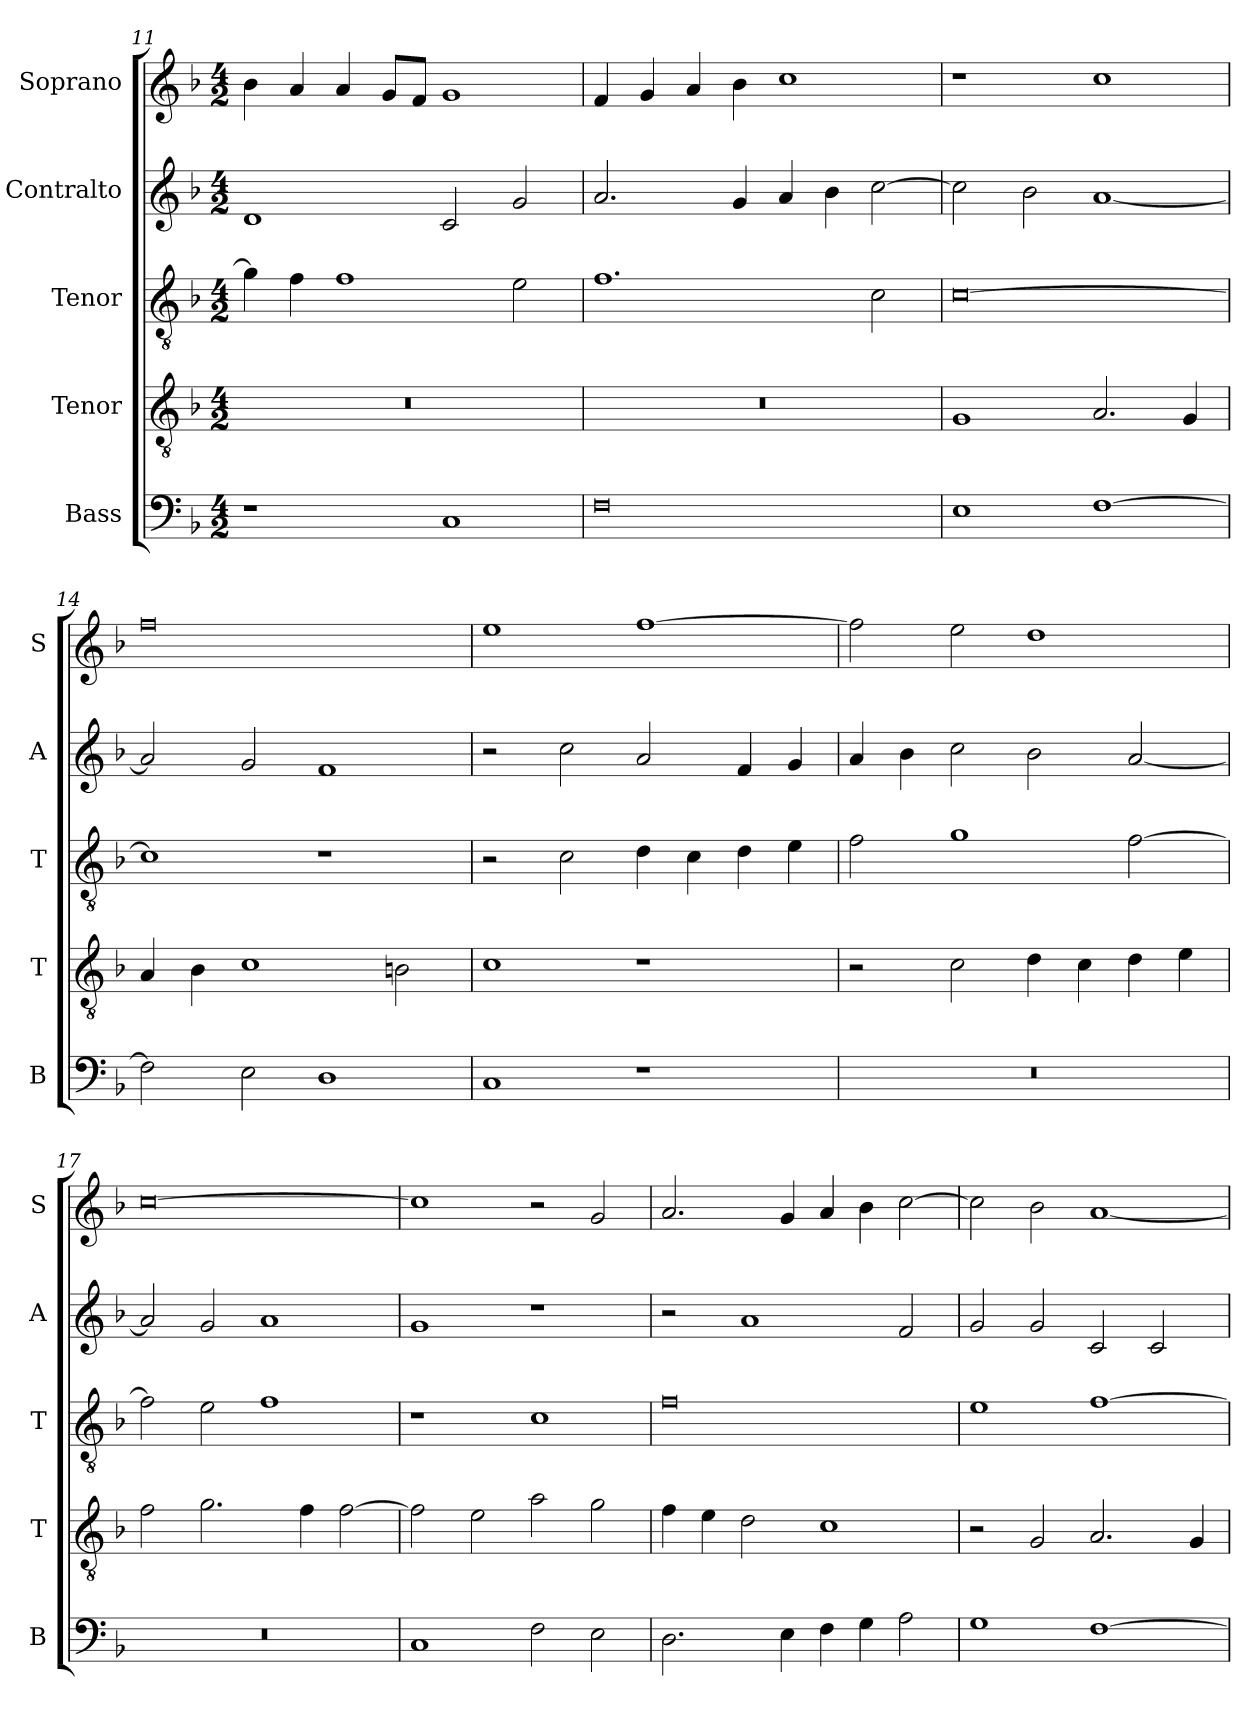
**kern	**kern	**kern	**kern	**kern
*part5	*part4	*part3	*part2	*part1
*staff5	*staff4	*staff3	*staff2	*staff1
*I"Bass	*I"Tenor	*I"Tenor	*I"Contralto	*I"Soprano
*I'B	*I'T	*I'T	*I'A	*I'S
*clefF4	*clefGv2	*clefGv2	*clefG2	*clefG2
*k[b-]	*k[b-]	*k[b-]	*k[b-]	*k[b-]
*F:ion	*F:ion	*F:ion	*F:ion	*F:ion
*M4/2	*M4/2	*M4/2	*M4/2	*M4/2
=11	=11	=11	=11	=11
1r	0r	4g]	1d	4b-
.	.	4f	.	4a
.	.	1f	.	4a
.	.	.	.	8g/L
.	.	.	.	8f/J
1C	.	.	2c	1g
.	.	2e	2g	.
=12	=12	=12	=12	=12
0F	0r	1.f	2.a	4f
.	.	.	.	4g
.	.	.	.	4a
.	.	.	4g	4b-
.	.	.	4a	1cc
.	.	.	4b-	.
.	.	2c	[2cc	.
=13	=13	=13	=13	=13
1E	1G	[0c	2cc]	1r
.	.	.	2b-	.
[1F	2.A	.	[1a	1cc
.	4G	.	.	.
=14	=14	=14	=14	=14
2F]	4A	1c]	2a]	0ff
.	4B-	.	.	.
2E	1c	.	2g	.
1D	.	1r	1f	.
.	2Bn	.	.	.
=15	=15	=15	=15	=15
1C	1c	2r	2r	1ee
.	.	2c	2cc	.
1r	1r	4d	2a	[1ff
.	.	4c	.	.
.	.	4d	4f	.
.	.	4e	4g	.
=16	=16	=16	=16	=16
0r	2r	2f	4a	2ff]
.	.	.	4b-	.
.	2c	1g	2cc	2ee
.	4d	.	2b-	1dd
.	4c	.	.	.
.	4d	[2f	[2a	.
.	4e	.	.	.
=17	=17	=17	=17	=17
0r	2f	2f]	2a]	[0cc
.	2.g	2e	2g	.
.	.	1f	1a	.
.	4f	.	.	.
.	[2f	.	.	.
=18	=18	=18	=18	=18
1C	2f]	1r	1g	1cc]
.	2e	.	.	.
2F	2a	1c	1r	2r
2E	2g	.	.	2g
=19	=19	=19	=19	=19
2.D	4f	0f	2r	2.a
.	4e	.	.	.
.	2d	.	1a	.
4E	.	.	.	4g
4F	1c	.	.	4a
4G	.	.	.	4b-
2A	.	.	2f	[2cc
=20	=20	=20	=20	=20
1G	2r	1e	2g	2cc]
.	2G	.	2g	2b-
[1F	2.A	[1f	2c	[1a
.	.	.	2c	.
.	4G	.	.	.
=	=	=	=	=
*-	*-	*-	*-	*-
